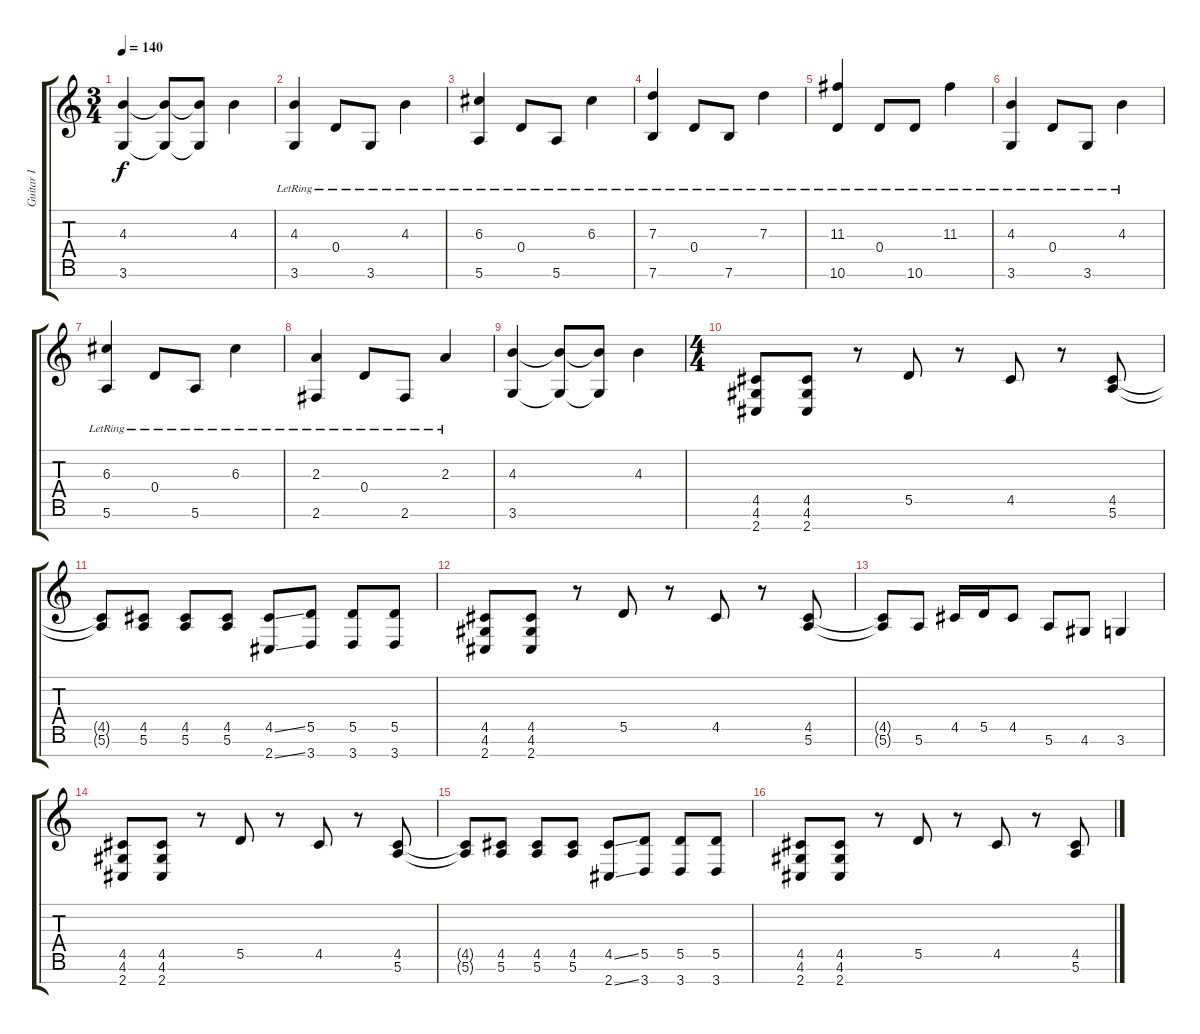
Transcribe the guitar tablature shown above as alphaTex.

\track ("Guitar I" "Guitar I") {instrument distortionguitar}
\staff {score tabs}
\tuning (E4 B3 G3 D3 A2 E2 B1) {hide}
\ts (3 4)
\tempo 140
\clef g2
\ks c
(4.3 3.6).4{dy f} (4.3{t} 3.6{t}).8 (4.3{t} 3.6{t}).8 4.3.4 |
(4.3{lr} 3.6{lr}).4 0.4{lr}.8 3.6{lr}.8 4.3{lr}.4 |
(6.3{lr} 5.6{lr}).4 0.4{lr}.8 5.6{lr}.8 6.3{lr}.4 |
(7.3{lr} 7.6{lr}).4 0.4{lr}.8 7.6{lr}.8 7.3{lr}.4 |
(11.3{lr} 10.6{lr}).4 0.4{lr}.8 10.6{lr}.8 11.3{lr}.4 |
(4.3{lr} 3.6{lr}).4 0.4{lr}.8 3.6{lr}.8 4.3{lr}.4 |
(6.3{lr} 5.6{lr}).4 0.4{lr}.8 5.6{lr}.8 6.3{lr}.4 |
(2.3{lr} 2.6{lr}).4 0.4{lr}.8 2.6{lr}.8 2.3{lr}.4 |
(4.3 3.6).4 (4.3{t} 3.6{t}).8 (4.3{t} 3.6{t}).8 4.3.4 |
\ts (4 4)
(4.5 4.6 2.7).8 (4.5 4.6 2.7).8 r.8 5.5.8 r.8 4.5.8 r.8 (4.5 5.6).8 |
(4.5{t} 5.6{t}).8 (4.5 5.6).8 (4.5 5.6).8 (4.5 5.6).8 (4.5{ss} 2.7{ss}).8 (5.5 3.7).8 (5.5 3.7).8 (5.5 3.7).8 |
(4.5 4.6 2.7).8 (4.5 4.6 2.7).8 r.8 5.5.8 r.8 4.5.8 r.8 (4.5 5.6).8 |
(4.5{t} 5.6{t}).8 5.6.8 4.5.16 5.5.16 4.5.8 5.6.8 4.6.8 3.6.4 |
(4.5 4.6 2.7).8 (4.5 4.6 2.7).8 r.8 5.5.8 r.8 4.5.8 r.8 (4.5 5.6).8 |
(4.5{t} 5.6{t}).8 (4.5 5.6).8 (4.5 5.6).8 (4.5 5.6).8 (4.5{ss} 2.7{ss}).8 (5.5 3.7).8 (5.5 3.7).8 (5.5 3.7).8 |
(4.5 4.6 2.7).8 (4.5 4.6 2.7).8 r.8 5.5.8 r.8 4.5.8 r.8 (4.5 5.6).8
